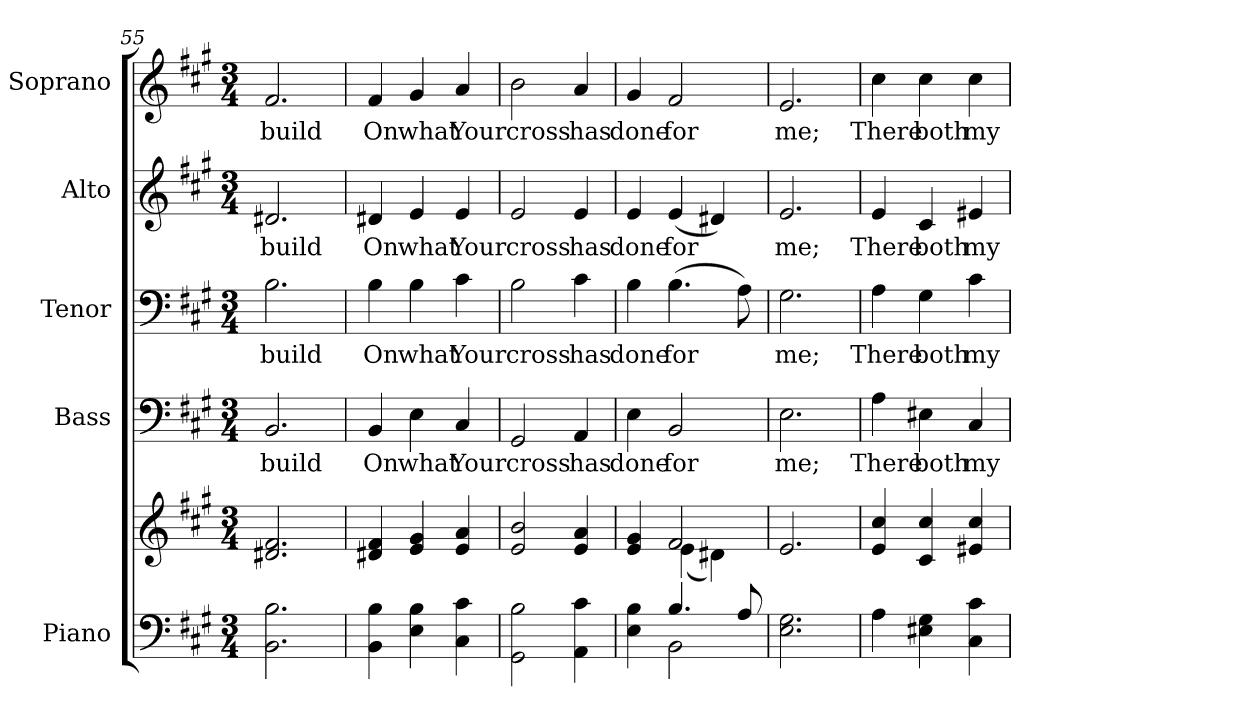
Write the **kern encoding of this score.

**kern	**kern	**kern	**text	**kern	**text	**kern	**text	**kern	**text
*part5	*part5	*part4	*part4	*part3	*part3	*part2	*part2	*part1	*part1
*staff6	*staff5	*staff4	*staff4	*staff3	*staff3	*staff2	*staff2	*staff1	*staff1
*I"Piano	*	*I"Bass	*	*I"Tenor	*	*I"Alto	*	*I"Soprano	*
*I'Pno.	*	*I'B.	*	*I'T.	*	*I'A.	*	*I'S.	*
*clefF4	*clefG2	*clefF4	*	*clefF4	*	*clefG2	*	*clefG2	*
*k[f#c#g#]	*k[f#c#g#]	*k[f#c#g#]	*	*k[f#c#g#]	*	*k[f#c#g#]	*	*k[f#c#g#]	*
*A:	*A:	*A:	*	*A:	*	*A:	*	*A:	*
*M3/4	*M3/4	*M3/4	*	*M3/4	*	*M3/4	*	*M3/4	*
=55	=55	=55	=55	=55	=55	=55	=55	=55	=55
!	!	!	!LO:LY:b:color=#000000	!	!	!	!	!	!
!	!	!	!	!	!LO:LY:b:color=#000000	!	!	!	!
!	!	!	!	!	!	!	!LO:LY:b:color=#000000	!	!
!	!	!	!	!	!	!	!	!	!LO:LY:b:color=#000000
2.BBi\ 2.Bi	2.d#Xi/ 2.f#i	2.BBi/	build	2.Bi\	build	2.d#Xi/	build	2.f#i/	build
!!LO:PB:g=z
=56	=56	=56	=56	=56	=56	=56	=56	=56	=56
!	!	!	!LO:LY:b:color=#000000	!	!	!	!	!	!
!	!	!	!	!	!LO:LY:b:color=#000000	!	!	!	!
!	!	!	!	!	!	!	!LO:LY:b:color=#000000	!	!
!	!	!	!	!	!	!	!	!	!LO:LY:b:color=#000000
4BBi\ 4Bi	4d#Xi/ 4f#i	4BBi/	On	4Bi\	On	4d#Xi/	On	4f#i/	On
!	!	!	!LO:LY:b:color=#000000	!	!	!	!	!	!
!	!	!	!	!	!LO:LY:b:color=#000000	!	!	!	!
!	!	!	!	!	!	!	!LO:LY:b:color=#000000	!	!
!	!	!	!	!	!	!	!	!	!LO:LY:b:color=#000000
4Ei\ 4Bi	4ei/ 4g#i	4Ei\	what	4Bi\	what	4ei/	what	4g#i/	what
!	!	!	!LO:LY:b:color=#000000	!	!	!	!	!	!
!	!	!	!	!	!LO:LY:b:color=#000000	!	!	!	!
!	!	!	!	!	!	!	!LO:LY:b:color=#000000	!	!
!	!	!	!	!	!	!	!	!	!LO:LY:b:color=#000000
4C#i\ 4c#i	4ei/ 4ai	4C#i/	Your	4c#i\	Your	4ei/	Your	4ai/	Your
=57	=57	=57	=57	=57	=57	=57	=57	=57	=57
!	!	!	!LO:LY:b:color=#000000	!	!	!	!	!	!
!	!	!	!	!	!LO:LY:b:color=#000000	!	!	!	!
!	!	!	!	!	!	!	!LO:LY:b:color=#000000	!	!
!	!	!	!	!	!	!	!	!	!LO:LY:b:color=#000000
2GG#i\ 2Bi	2ei/ 2bi	2GG#i/	cross	2Bi\	cross	2ei/	cross	2bi\	cross
!	!	!	!LO:LY:b:color=#000000	!	!	!	!	!	!
!	!	!	!	!	!LO:LY:b:color=#000000	!	!	!	!
!	!	!	!	!	!	!	!LO:LY:b:color=#000000	!	!
!	!	!	!	!	!	!	!	!	!LO:LY:b:color=#000000
4AAi\ 4c#i	4ei/ 4ai	4AAi/	has	4c#i\	has	4ei/	has	4ai/	has
=58	=58	=58	=58	=58	=58	=58	=58	=58	=58
*^	*^	*	*	*	*	*	*	*	*
!	!	!	!	!	!LO:LY:b:color=#000000	!	!	!	!	!	!
!	!	!	!	!	!	!	!LO:LY:b:color=#000000	!	!	!	!
!	!	!	!	!	!	!	!	!	!LO:LY:b:color=#000000	!	!
!	!	!	!	!	!	!	!	!	!	!	!LO:LY:b:color=#000000
4Ei\ 4Bi	4ryy	4ei/ 4g#i	4ryy	4Ei\	done	4Bi\	done	4ei/	done	4g#i/	done
!	!	!	!	!	!LO:LY:b:color=#000000	!	!	!	!	!	!
!	!	!	!	!	!	!	!LO:LY:b:color=#000000	!	!	!	!
!	!	!	!	!	!	!	!	!	!LO:LY:b:color=#000000	!	!
!	!	!	!	!	!	!	!	!	!	!	!LO:LY:b:color=#000000
4.Bi/	2BBi\	2f#i/	(4ei\	2BBi/	for	(4.Bi\	for	(4ei/	for	2f#i/	for
.	.	.	4d#Xi\)	.	.	.	.	4d#Xi/)	.	.	.
8Ai/	.	.	.	.	.	8Ai\)	.	.	.	.	.
*v	*v	*	*	*	*	*	*	*	*	*	*
*	*v	*v	*	*	*	*	*	*	*	*
!!LO:PB:g=z
=59	=59	=59	=59	=59	=59	=59	=59	=59	=59
!	!	!	!LO:LY:b:color=#000000	!	!	!	!	!	!
!	!	!	!	!	!LO:LY:b:color=#000000	!	!	!	!
!	!	!	!	!	!	!	!LO:LY:b:color=#000000	!	!
!	!	!	!	!	!	!	!	!	!LO:LY:b:color=#000000
2.Ei\ 2.G#i	2.ei/	2.Ei\	me;	2.G#i\	me;	2.ei/	me;	2.ei/	me;
=60	=60	=60	=60	=60	=60	=60	=60	=60	=60
!	!	!	!LO:LY:b:color=#000000	!	!	!	!	!	!
!	!	!	!	!	!LO:LY:b:color=#000000	!	!	!	!
!	!	!	!	!	!	!	!LO:LY:b:color=#000000	!	!
!	!	!	!	!	!	!	!	!	!LO:LY:b:color=#000000
4Ai\	4ei/ 4cc#i	4Ai\	There	4Ai\	There	4ei/	There	4cc#i\	There
!	!	!	!LO:LY:b:color=#000000	!	!	!	!	!	!
!	!	!	!	!	!LO:LY:b:color=#000000	!	!	!	!
!	!	!	!	!	!	!	!LO:LY:b:color=#000000	!	!
!	!	!	!	!	!	!	!	!	!LO:LY:b:color=#000000
4E#Xi\ 4G#i	4c#i/ 4cc#i	4E#Xi\	both	4G#i\	both	4c#i/	both	4cc#i\	both
!	!	!	!LO:LY:b:color=#000000	!	!	!	!	!	!
!	!	!	!	!	!LO:LY:b:color=#000000	!	!	!	!
!	!	!	!	!	!	!	!LO:LY:b:color=#000000	!	!
!	!	!	!	!	!	!	!	!	!LO:LY:b:color=#000000
4C#i\ 4c#i	4e#Xi/ 4cc#i	4C#i/	my	4c#i\	my	4e#Xi/	my	4cc#i\	my
=	=	=	=	=	=	=	=	=	=
*-	*-	*-	*-	*-	*-	*-	*-	*-	*-
